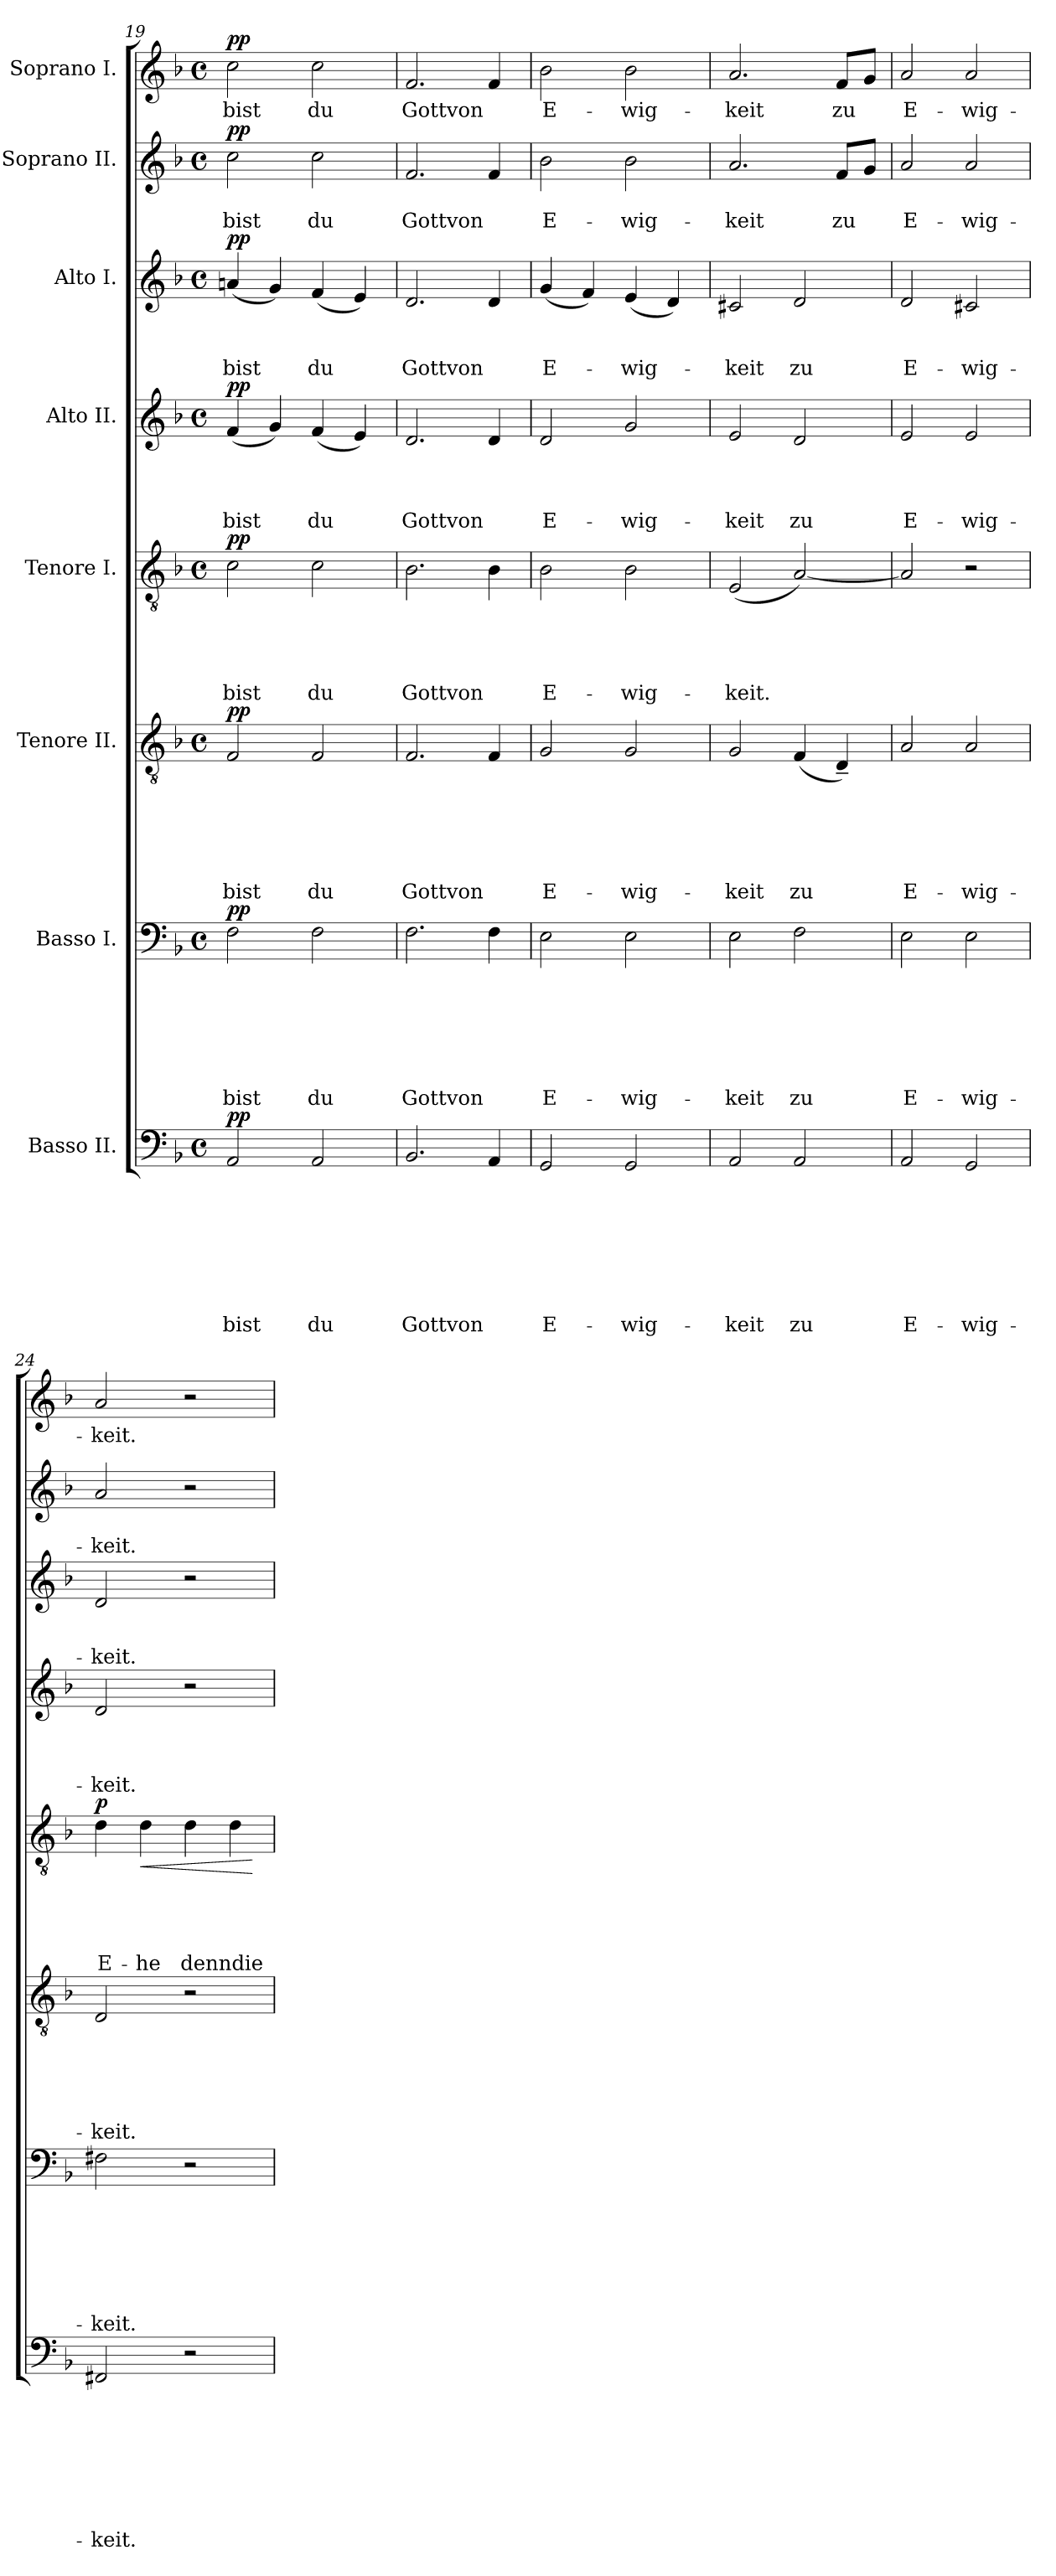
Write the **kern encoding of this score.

**kern	**text	**text	**text	**text	**text	**text	**text	**text	**dynam	**kern	**text	**text	**text	**text	**text	**text	**text	**dynam	**kern	**text	**text	**text	**text	**text	**text	**dynam	**kern	**text	**text	**text	**text	**text	**dynam	**kern	**text	**text	**text	**text	**dynam	**kern	**text	**text	**text	**dynam	**kern	**text	**text	**dynam	**kern	**text	**dynam
*part8	*part8	*part8	*part8	*part8	*part8	*part8	*part8	*part8	*part8	*part7	*part7	*part7	*part7	*part7	*part7	*part7	*part7	*part7	*part6	*part6	*part6	*part6	*part6	*part6	*part6	*part6	*part5	*part5	*part5	*part5	*part5	*part5	*part5	*part4	*part4	*part4	*part4	*part4	*part4	*part3	*part3	*part3	*part3	*part3	*part2	*part2	*part2	*part2	*part1	*part1	*part1
*staff8	*staff8	*staff8	*staff8	*staff8	*staff8	*staff8	*staff8	*staff8	*staff8	*staff7	*staff7	*staff7	*staff7	*staff7	*staff7	*staff7	*staff7	*staff7	*staff6	*staff6	*staff6	*staff6	*staff6	*staff6	*staff6	*staff6	*staff5	*staff5	*staff5	*staff5	*staff5	*staff5	*staff5	*staff4	*staff4	*staff4	*staff4	*staff4	*staff4	*staff3	*staff3	*staff3	*staff3	*staff3	*staff2	*staff2	*staff2	*staff2	*staff1	*staff1	*staff1
*I"Basso II.	*	*	*	*	*	*	*	*	*	*I"Basso I.	*	*	*	*	*	*	*	*	*I"Tenore II.	*	*	*	*	*	*	*	*I"Tenore I.	*	*	*	*	*	*	*I"Alto II.	*	*	*	*	*	*I"Alto I.	*	*	*	*	*I"Soprano II.	*	*	*	*I"Soprano I.	*	*
!!LO:PB:g=z
*clefF4	*	*	*	*	*	*	*	*	*	*clefF4	*	*	*	*	*	*	*	*	*clefGv2	*	*	*	*	*	*	*	*clefGv2	*	*	*	*	*	*	*clefG2	*	*	*	*	*	*clefG2	*	*	*	*	*clefG2	*	*	*	*clefG2	*	*
*k[b-]	*	*	*	*	*	*	*	*	*	*k[b-]	*	*	*	*	*	*	*	*	*k[b-]	*	*	*	*	*	*	*	*k[b-]	*	*	*	*	*	*	*k[b-]	*	*	*	*	*	*k[b-]	*	*	*	*	*k[b-]	*	*	*	*k[b-]	*	*
*F:	*	*	*	*	*	*	*	*	*	*F:	*	*	*	*	*	*	*	*	*F:	*	*	*	*	*	*	*	*F:	*	*	*	*	*	*	*F:	*	*	*	*	*	*F:	*	*	*	*	*F:	*	*	*	*F:	*	*
*M4/4	*	*	*	*	*	*	*	*	*	*M4/4	*	*	*	*	*	*	*	*	*M4/4	*	*	*	*	*	*	*	*M4/4	*	*	*	*	*	*	*M4/4	*	*	*	*	*	*M4/4	*	*	*	*	*M4/4	*	*	*	*M4/4	*	*
*met(c)	*	*	*	*	*	*	*	*	*	*met(c)	*	*	*	*	*	*	*	*	*met(c)	*	*	*	*	*	*	*	*met(c)	*	*	*	*	*	*	*met(c)	*	*	*	*	*	*met(c)	*	*	*	*	*met(c)	*	*	*	*met(c)	*	*
=19	=19	=19	=19	=19	=19	=19	=19	=19	=19	=19	=19	=19	=19	=19	=19	=19	=19	=19	=19	=19	=19	=19	=19	=19	=19	=19	=19	=19	=19	=19	=19	=19	=19	=19	=19	=19	=19	=19	=19	=19	=19	=19	=19	=19	=19	=19	=19	=19	=19	=19	=19
!	!	!	!	!	!	!	!	!LO:LY:b	!LO:DY:a	!	!	!	!	!	!	!	!LO:LY:b	!LO:DY:a	!	!	!	!	!	!	!LO:LY:b	!LO:DY:a	!	!	!	!	!	!LO:LY:b	!LO:DY:a	!	!	!	!	!LO:LY:b	!LO:DY:a	!	!	!	!LO:LY:b	!LO:DY:a	!	!	!LO:LY:b	!LO:DY:a	!	!LO:LY:b	!LO:DY:a
2AA/	.	.	.	.	.	.	.	bist	pp	2F\	.	.	.	.	.	.	bist	pp	2F/	.	.	.	.	.	bist	pp	2c\	.	.	.	.	bist	pp	(<4f/	.	.	.	bist	pp	(<4an/	.	.	bist	pp	2cc\	.	bist	pp	2cc\	bist	pp
.	.	.	.	.	.	.	.	.	.	.	.	.	.	.	.	.	.	.	.	.	.	.	.	.	.	.	.	.	.	.	.	.	.	4g/)	.	.	.	.	.	4g/)	.	.	.	.	.	.	.	.	.	.	.
!	!	!	!	!	!	!	!	!LO:LY:b	!	!	!	!	!	!	!	!	!LO:LY:b	!	!	!	!	!	!	!	!LO:LY:b	!	!	!	!	!	!	!LO:LY:b	!	!	!	!	!	!LO:LY:b	!	!	!	!	!LO:LY:b	!	!	!	!LO:LY:b	!	!	!LO:LY:b	!
2AA/	.	.	.	.	.	.	.	du	.	2F\	.	.	.	.	.	.	du	.	2F/	.	.	.	.	.	du	.	2c\	.	.	.	.	du	.	(<4f/	.	.	.	du	.	(<4f/	.	.	du	.	2cc\	.	du	.	2cc\	du	.
.	.	.	.	.	.	.	.	.	.	.	.	.	.	.	.	.	.	.	.	.	.	.	.	.	.	.	.	.	.	.	.	.	.	4e/)	.	.	.	.	.	4e/)	.	.	.	.	.	.	.	.	.	.	.
=20!	=20!	=20!	=20!	=20!	=20!	=20!	=20!	=20!	=20!	=20!	=20!	=20!	=20!	=20!	=20!	=20!	=20!	=20!	=20!	=20!	=20!	=20!	=20!	=20!	=20!	=20!	=20!	=20!	=20!	=20!	=20!	=20!	=20!	=20!	=20!	=20!	=20!	=20!	=20!	=20!	=20!	=20!	=20!	=20!	=20!	=20!	=20!	=20!	=20!	=20!	=20!
!	!	!	!	!	!	!	!	!LO:LY:b	!	!	!	!	!	!	!	!	!LO:LY:b	!	!	!	!	!	!	!	!LO:LY:b	!	!	!	!	!	!	!LO:LY:b	!	!	!	!	!	!LO:LY:b	!	!	!	!	!LO:LY:b	!	!	!	!LO:LY:b	!	!	!LO:LY:b	!
2.BB-/	.	.	.	.	.	.	.	Gottvon	.	2.F\	.	.	.	.	.	.	Gottvon	.	2.F/	.	.	.	.	.	Gottvon	.	2.B-\	.	.	.	.	Gottvon	.	2.d/	.	.	.	Gottvon	.	2.d/	.	.	Gottvon	.	2.f/	.	Gottvon	.	2.f/	Gottvon	.
4AA/	.	.	.	.	.	.	.	.	.	4F\	.	.	.	.	.	.	.	.	4F/	.	.	.	.	.	.	.	4B-\	.	.	.	.	.	.	4d/	.	.	.	.	.	4d/	.	.	.	.	4f/	.	.	.	4f/	.	.
=21!	=21!	=21!	=21!	=21!	=21!	=21!	=21!	=21!	=21!	=21!	=21!	=21!	=21!	=21!	=21!	=21!	=21!	=21!	=21!	=21!	=21!	=21!	=21!	=21!	=21!	=21!	=21!	=21!	=21!	=21!	=21!	=21!	=21!	=21!	=21!	=21!	=21!	=21!	=21!	=21!	=21!	=21!	=21!	=21!	=21!	=21!	=21!	=21!	=21!	=21!	=21!
!	!	!	!	!	!	!	!	!LO:LY:b	!	!	!	!	!	!	!	!	!LO:LY:b	!	!	!	!	!	!	!	!LO:LY:b	!	!	!	!	!	!	!LO:LY:b	!	!	!	!	!	!LO:LY:b	!	!	!	!	!LO:LY:b	!	!	!	!LO:LY:b	!	!	!LO:LY:b	!
2GG/	.	.	.	.	.	.	.	E-	.	2E\	.	.	.	.	.	.	E-	.	2G/	.	.	.	.	.	E-	.	2B-\	.	.	.	.	E-	.	2d/	.	.	.	E-	.	(<4g/	.	.	E-	.	2b-\	.	E-	.	2b-\	E-	.
.	.	.	.	.	.	.	.	.	.	.	.	.	.	.	.	.	.	.	.	.	.	.	.	.	.	.	.	.	.	.	.	.	.	.	.	.	.	.	.	4f/)	.	.	.	.	.	.	.	.	.	.	.
!	!	!	!	!	!	!	!	!LO:LY:b	!	!	!	!	!	!	!	!	!LO:LY:b	!	!	!	!	!	!	!	!LO:LY:b	!	!	!	!	!	!	!LO:LY:b	!	!	!	!	!	!LO:LY:b	!	!	!	!	!LO:LY:b	!	!	!	!LO:LY:b	!	!	!LO:LY:b	!
2GG/	.	.	.	.	.	.	.	-wig-	.	2E\	.	.	.	.	.	.	-wig-	.	2G/	.	.	.	.	.	-wig-	.	2B-\	.	.	.	.	-wig-	.	2g/	.	.	.	-wig-	.	(<4e/	.	.	-wig-	.	2b-\	.	-wig-	.	2b-\	-wig-	.
.	.	.	.	.	.	.	.	.	.	.	.	.	.	.	.	.	.	.	.	.	.	.	.	.	.	.	.	.	.	.	.	.	.	.	.	.	.	.	.	4d/)	.	.	.	.	.	.	.	.	.	.	.
=22!	=22!	=22!	=22!	=22!	=22!	=22!	=22!	=22!	=22!	=22!	=22!	=22!	=22!	=22!	=22!	=22!	=22!	=22!	=22!	=22!	=22!	=22!	=22!	=22!	=22!	=22!	=22!	=22!	=22!	=22!	=22!	=22!	=22!	=22!	=22!	=22!	=22!	=22!	=22!	=22!	=22!	=22!	=22!	=22!	=22!	=22!	=22!	=22!	=22!	=22!	=22!
!	!	!	!	!	!	!	!	!LO:LY:b	!	!	!	!	!	!	!	!	!LO:LY:b	!	!	!	!	!	!	!	!LO:LY:b	!	!	!	!	!	!	!LO:LY:b	!	!	!	!	!	!LO:LY:b	!	!	!	!	!LO:LY:b	!	!	!	!LO:LY:b	!	!	!LO:LY:b	!
2AA/	.	.	.	.	.	.	.	-keit	.	2E\	.	.	.	.	.	.	-keit	.	2G/	.	.	.	.	.	-keit	.	(<2E/	.	.	.	.	-keit.	.	2e/	.	.	.	-keit	.	2c#X/	.	.	-keit	.	2.a/	.	-keit	.	2.a/	-keit	.
!	!	!	!	!	!	!	!	!LO:LY:b	!	!	!	!	!	!	!	!	!LO:LY:b	!	!	!	!	!	!	!	!LO:LY:b	!	!	!	!	!	!	!	!	!	!	!	!	!LO:LY:b	!	!	!	!	!LO:LY:b	!	!	!	!	!	!	!	!
2AA/	.	.	.	.	.	.	.	zu	.	2F\	.	.	.	.	.	.	zu	.	(<4F/	.	.	.	.	.	zu	.	[<2A/)	.	.	.	.	.	.	2d/	.	.	.	zu	.	2d/	.	.	zu	.	.	.	.	.	.	.	.
!	!	!	!	!	!	!	!	!	!	!	!	!	!	!	!	!	!	!	!	!	!	!	!	!	!	!	!	!	!	!	!	!	!	!	!	!	!	!	!	!	!	!	!	!	!	!	!LO:LY:b	!	!	!LO:LY:b	!
.	.	.	.	.	.	.	.	.	.	.	.	.	.	.	.	.	.	.	4D~</)	.	.	.	.	.	.	.	.	.	.	.	.	.	.	.	.	.	.	.	.	.	.	.	.	.	8f/L	.	zu	.	8f/L	zu	.
.	.	.	.	.	.	.	.	.	.	.	.	.	.	.	.	.	.	.	.	.	.	.	.	.	.	.	.	.	.	.	.	.	.	.	.	.	.	.	.	.	.	.	.	.	8g/J	.	.	.	8g/J	.	.
=23!	=23!	=23!	=23!	=23!	=23!	=23!	=23!	=23!	=23!	=23!	=23!	=23!	=23!	=23!	=23!	=23!	=23!	=23!	=23!	=23!	=23!	=23!	=23!	=23!	=23!	=23!	=23!	=23!	=23!	=23!	=23!	=23!	=23!	=23!	=23!	=23!	=23!	=23!	=23!	=23!	=23!	=23!	=23!	=23!	=23!	=23!	=23!	=23!	=23!	=23!	=23!
!	!	!	!	!	!	!	!	!LO:LY:b	!	!	!	!	!	!	!	!	!LO:LY:b	!	!	!	!	!	!	!	!LO:LY:b	!	!	!	!	!	!	!	!	!	!	!	!	!LO:LY:b	!	!	!	!	!LO:LY:b	!	!	!	!LO:LY:b	!	!	!LO:LY:b	!
2AA/	.	.	.	.	.	.	.	E-	.	2E\	.	.	.	.	.	.	E-	.	2A/	.	.	.	.	.	E-	.	2A/]	.	.	.	.	.	.	2e/	.	.	.	E-	.	2d/	.	.	E-	.	2a/	.	E-	.	2a/	E-	.
!	!	!	!	!	!	!	!	!LO:LY:b	!	!	!	!	!	!	!	!	!LO:LY:b	!	!	!	!	!	!	!	!LO:LY:b	!	!	!	!	!	!	!	!	!	!	!	!	!LO:LY:b	!	!	!	!	!LO:LY:b	!	!	!	!LO:LY:b	!	!	!LO:LY:b	!
2GG/	.	.	.	.	.	.	.	-wig-	.	2E\	.	.	.	.	.	.	-wig-	.	2A/	.	.	.	.	.	-wig-	.	2r	.	.	.	.	.	.	2e/	.	.	.	-wig-	.	2c#X/	.	.	-wig-	.	2a/	.	-wig-	.	2a/	-wig-	.
=24!	=24!	=24!	=24!	=24!	=24!	=24!	=24!	=24!	=24!	=24!	=24!	=24!	=24!	=24!	=24!	=24!	=24!	=24!	=24!	=24!	=24!	=24!	=24!	=24!	=24!	=24!	=24!	=24!	=24!	=24!	=24!	=24!	=24!	=24!	=24!	=24!	=24!	=24!	=24!	=24!	=24!	=24!	=24!	=24!	=24!	=24!	=24!	=24!	=24!	=24!	=24!
!	!	!	!	!	!	!	!	!LO:LY:b	!	!	!	!	!	!	!	!	!LO:LY:b	!	!	!	!	!	!	!	!LO:LY:b	!	!	!	!	!	!	!LO:LY:b	!LO:DY:a	!	!	!	!	!LO:LY:b	!	!	!	!	!LO:LY:b	!	!	!	!LO:LY:b	!	!	!LO:LY:b	!
2FF#X/	.	.	.	.	.	.	.	-keit.	.	2F#X\	.	.	.	.	.	.	-keit.	.	2D/	.	.	.	.	.	-keit.	.	4d\	.	.	.	.	E-	p	2d/	.	.	.	-keit.	.	2d/	.	.	-keit.	.	2a/	.	-keit.	.	2a/	-keit.	.
!	!	!	!	!	!	!	!	!	!	!	!	!	!	!	!	!	!	!	!	!	!	!	!	!	!	!	!	!	!	!	!	!LO:LY:b	!LO:HP:b	!	!	!	!	!	!	!	!	!	!	!	!	!	!	!	!	!	!
.	.	.	.	.	.	.	.	.	.	.	.	.	.	.	.	.	.	.	.	.	.	.	.	.	.	.	4d\	.	.	.	.	-he	<	.	.	.	.	.	.	.	.	.	.	.	.	.	.	.	.	.	.
!	!	!	!	!	!	!	!	!	!	!	!	!	!	!	!	!	!	!	!	!	!	!	!	!	!	!	!	!	!	!	!	!LO:LY:b	!	!	!	!	!	!	!	!	!	!	!	!	!	!	!	!	!	!	!
2r	.	.	.	.	.	.	.	.	.	2r	.	.	.	.	.	.	.	.	2r	.	.	.	.	.	.	.	4d\	.	.	.	.	denndie	.	2r	.	.	.	.	.	2r	.	.	.	.	2r	.	.	.	2r	.	.
.	.	.	.	.	.	.	.	.	.	.	.	.	.	.	.	.	.	.	.	.	.	.	.	.	.	.	4d\	.	.	.	.	.	.	.	.	.	.	.	.	.	.	.	.	.	.	.	.	.	.	.	.
.	.	.	.	.	.	.	.	.	.	.	.	.	.	.	.	.	.	.	.	.	.	.	.	.	.	.	.	.	.	.	.	.	[	.	.	.	.	.	.	.	.	.	.	.	.	.	.	.	.	.	.
=!	=!	=!	=!	=!	=!	=!	=!	=!	=!	=!	=!	=!	=!	=!	=!	=!	=!	=!	=!	=!	=!	=!	=!	=!	=!	=!	=!	=!	=!	=!	=!	=!	=!	=!	=!	=!	=!	=!	=!	=!	=!	=!	=!	=!	=!	=!	=!	=!	=!	=!	=!
*-	*-	*-	*-	*-	*-	*-	*-	*-	*-	*-	*-	*-	*-	*-	*-	*-	*-	*-	*-	*-	*-	*-	*-	*-	*-	*-	*-	*-	*-	*-	*-	*-	*-	*-	*-	*-	*-	*-	*-	*-	*-	*-	*-	*-	*-	*-	*-	*-	*-	*-	*-
